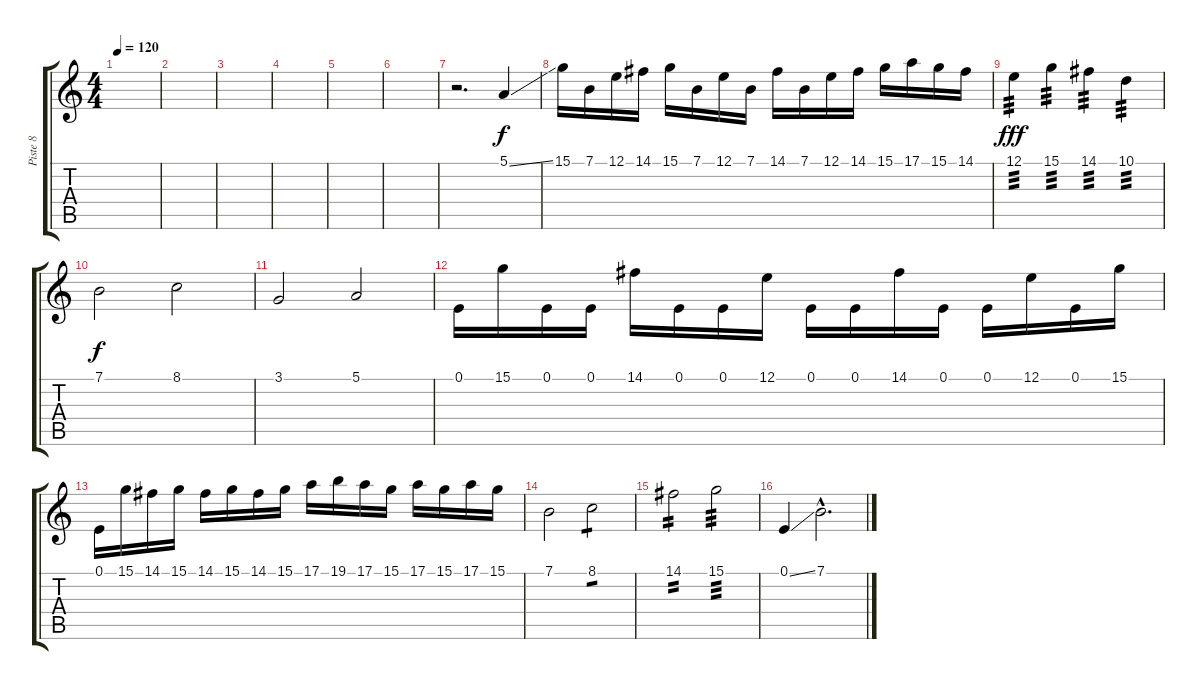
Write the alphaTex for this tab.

\track ("Piste 8" "Piste 8") {instrument tremolostrings}
\staff {score tabs}
\tuning (E4 B3 G3 D3 A2 E2) {hide}
\ts (4 4)
\tempo 120
\clef g2
\ks c
|
|
|
|
|
|
r.2{d} 5.1{ss}.4 |
15.1.16 7.1.16 12.1.16 14.1.16 15.1.16 7.1.16 12.1.16 7.1.16 14.1.16 7.1.16 12.1.16 14.1.16 15.1.16 17.1.16 15.1.16 14.1.16 |
12.1.4{tp 3 dy fff} 15.1.4{tp 3} 14.1.4{tp 3} 10.1.4{tp 3} |
7.1.2{dy f} 8.1.2 |
3.1.2 5.1.2 |
0.1.16 15.1.16 0.1.16 0.1.16 14.1.16 0.1.16 0.1.16 12.1.16 0.1.16 0.1.16 14.1.16 0.1.16 0.1.16 12.1.16 0.1.16 15.1.16 |
0.1.16 15.1.16 14.1.16 15.1.16 14.1.16 15.1.16 14.1.16 15.1.16 17.1.16 19.1.16 17.1.16 15.1.16 17.1.16 15.1.16 17.1.16 15.1.16 |
7.1.2 8.1.2{tp 1} |
14.1.2{tp 2} 15.1.2{tp 3} |
0.1{ss}.4 7.1{hac}.2{d}
